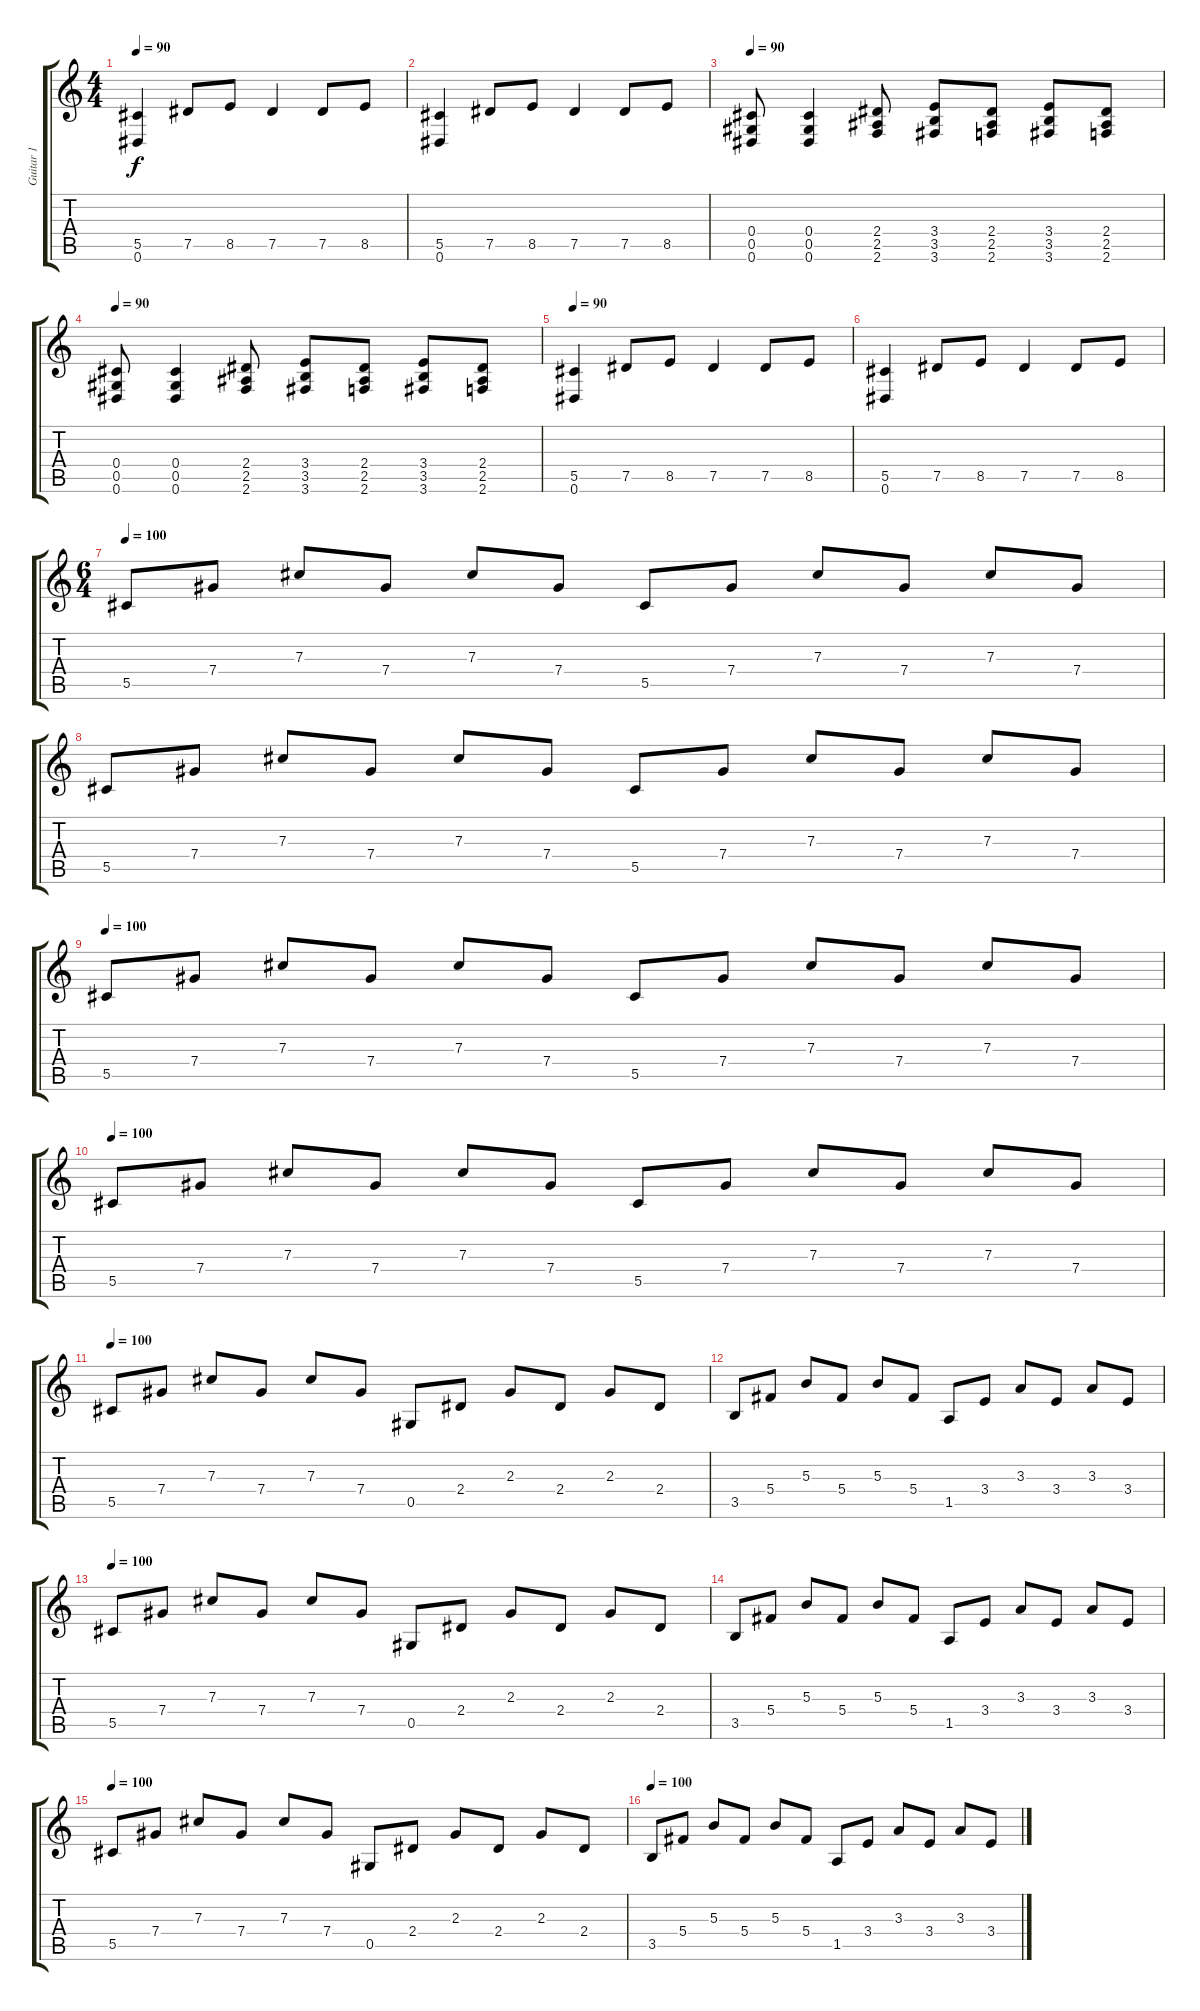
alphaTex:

\track ("Guitar 1" "Guitar 1") {instrument distortionguitar}
\staff {score tabs}
\tuning (Eb4 Bb3 Gb3 Db3 Ab2 Eb2) {hide}
\ts (4 4)
\tempo 90
\clef g2
\ks c
(5.5 0.6).4{dy f} 7.5.8 8.5.8 7.5.4 7.5.8 8.5.8 |
(5.5 0.6).4 7.5.8 8.5.8 7.5.4 7.5.8 8.5.8 |
\tempo 90
(0.4 0.5 0.6).8 (0.4 0.5 0.6).4 (2.4 2.5 2.6).8 (3.4 3.5 3.6).8 (2.4 2.5 2.6).8 (3.4 3.5 3.6).8 (2.4 2.5 2.6).8 |
\tempo 90
(0.4 0.5 0.6).8 (0.4 0.5 0.6).4 (2.4 2.5 2.6).8 (3.4 3.5 3.6).8 (2.4 2.5 2.6).8 (3.4 3.5 3.6).8 (2.4 2.5 2.6).8 |
\tempo 90
(5.5 0.6).4 7.5.8 8.5.8 7.5.4 7.5.8 8.5.8 |
(5.5 0.6).4 7.5.8 8.5.8 7.5.4 7.5.8 8.5.8 |
\ts (6 4)
\tempo 100
5.5.8{instrument electricguitarclean} 7.4.8 7.3.8 7.4.8 7.3.8 7.4.8 5.5.8 7.4.8 7.3.8 7.4.8 7.3.8 7.4.8 |
5.5.8 7.4.8 7.3.8 7.4.8 7.3.8 7.4.8 5.5.8 7.4.8 7.3.8 7.4.8 7.3.8 7.4.8 |
\tempo 100
5.5.8{instrument electricguitarclean} 7.4.8 7.3.8 7.4.8 7.3.8 7.4.8 5.5.8 7.4.8 7.3.8 7.4.8 7.3.8 7.4.8 |
\tempo 100
5.5.8{instrument electricguitarclean} 7.4.8 7.3.8 7.4.8 7.3.8 7.4.8 5.5.8 7.4.8 7.3.8 7.4.8 7.3.8 7.4.8 |
\tempo 100
5.5.8{instrument electricguitarclean} 7.4.8 7.3.8 7.4.8 7.3.8 7.4.8 0.5.8 2.4.8 2.3.8 2.4.8 2.3.8 2.4.8 |
3.5.8 5.4.8 5.3.8 5.4.8 5.3.8 5.4.8 1.5.8 3.4.8 3.3.8 3.4.8 3.3.8 3.4.8 |
\tempo 100
5.5.8{instrument electricguitarclean} 7.4.8 7.3.8 7.4.8 7.3.8 7.4.8 0.5.8 2.4.8 2.3.8 2.4.8 2.3.8 2.4.8 |
3.5.8 5.4.8 5.3.8 5.4.8 5.3.8 5.4.8 1.5.8 3.4.8 3.3.8 3.4.8 3.3.8 3.4.8 |
\tempo 100
5.5.8{instrument electricguitarclean} 7.4.8 7.3.8 7.4.8 7.3.8 7.4.8 0.5.8 2.4.8 2.3.8 2.4.8 2.3.8 2.4.8 |
\tempo 100
3.5.8 5.4.8 5.3.8 5.4.8 5.3.8 5.4.8 1.5.8 3.4.8 3.3.8 3.4.8 3.3.8 3.4.8
